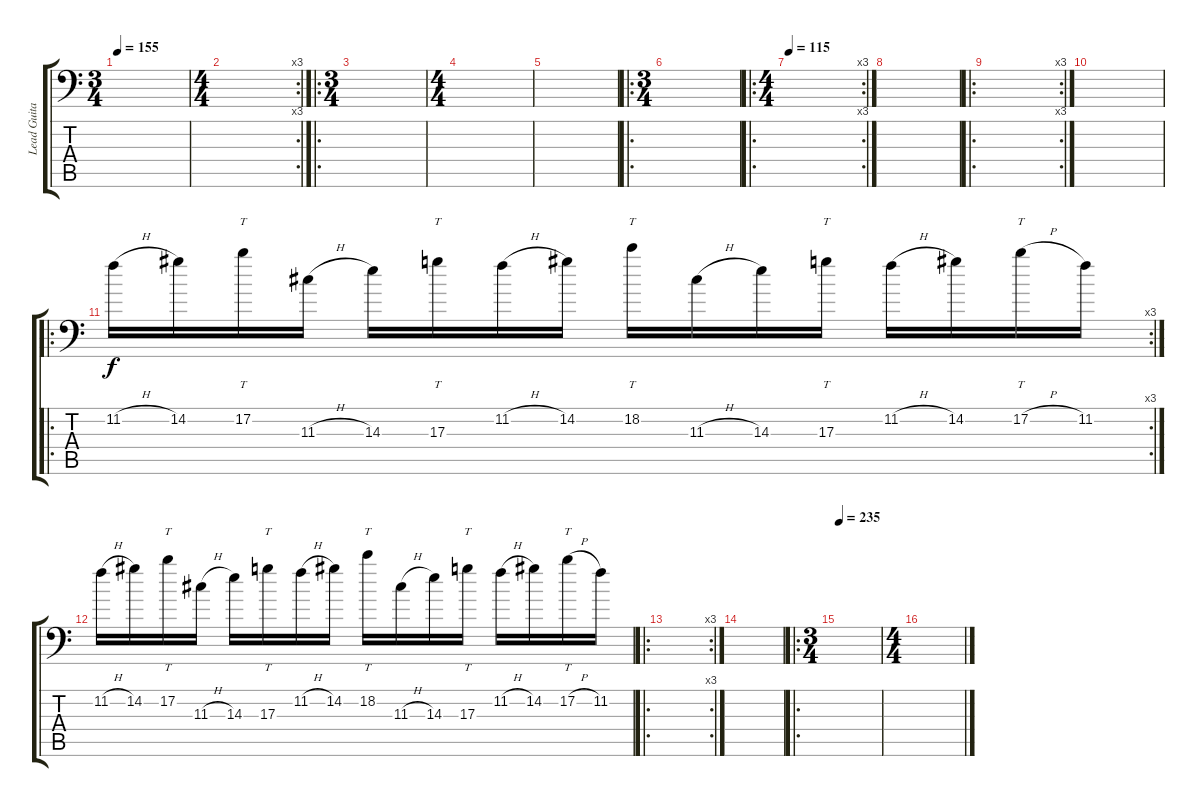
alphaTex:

\track ("Lead Guitar" "Lead Guita") {instrument distortionguitar}
\staff {score tabs}
\tuning (B3 Gb3 D3 A2 E2 A1) {hide}
\ts (3 4)
\tempo 155
\clef f4
\ks c
|
\rc 3
\ts (4 4)
|
\ro
\ts (3 4)
|
\ts (4 4)
|
|
\ro
\ts (3 4)
|
\ro
\rc 3
\ts (4 4)
\tempo 115
|
|
\ro
\rc 3
|
|
\ro
\rc 3
11.2{h}.16 14.2.16 17.2.16{tt} 11.3{h}.16 14.3.16 17.3.16{tt} 11.2{h}.16 14.2.16 18.2.16{tt} 11.3{h}.16 14.3.16 17.3.16{tt} 11.2{h}.16 14.2.16 17.2{h}.16{tt} 11.2.16 |
11.2{h}.16 14.2.16 17.2.16{tt} 11.3{h}.16 14.3.16 17.3.16{tt} 11.2{h}.16 14.2.16 18.2.16{tt} 11.3{h}.16 14.3.16 17.3.16{tt} 11.2{h}.16 14.2.16 17.2{h}.16{tt} 11.2.16 |
\ro
\rc 3
|
|
\ro
\ts (3 4)
\tempo 235
|
\ts (4 4)
